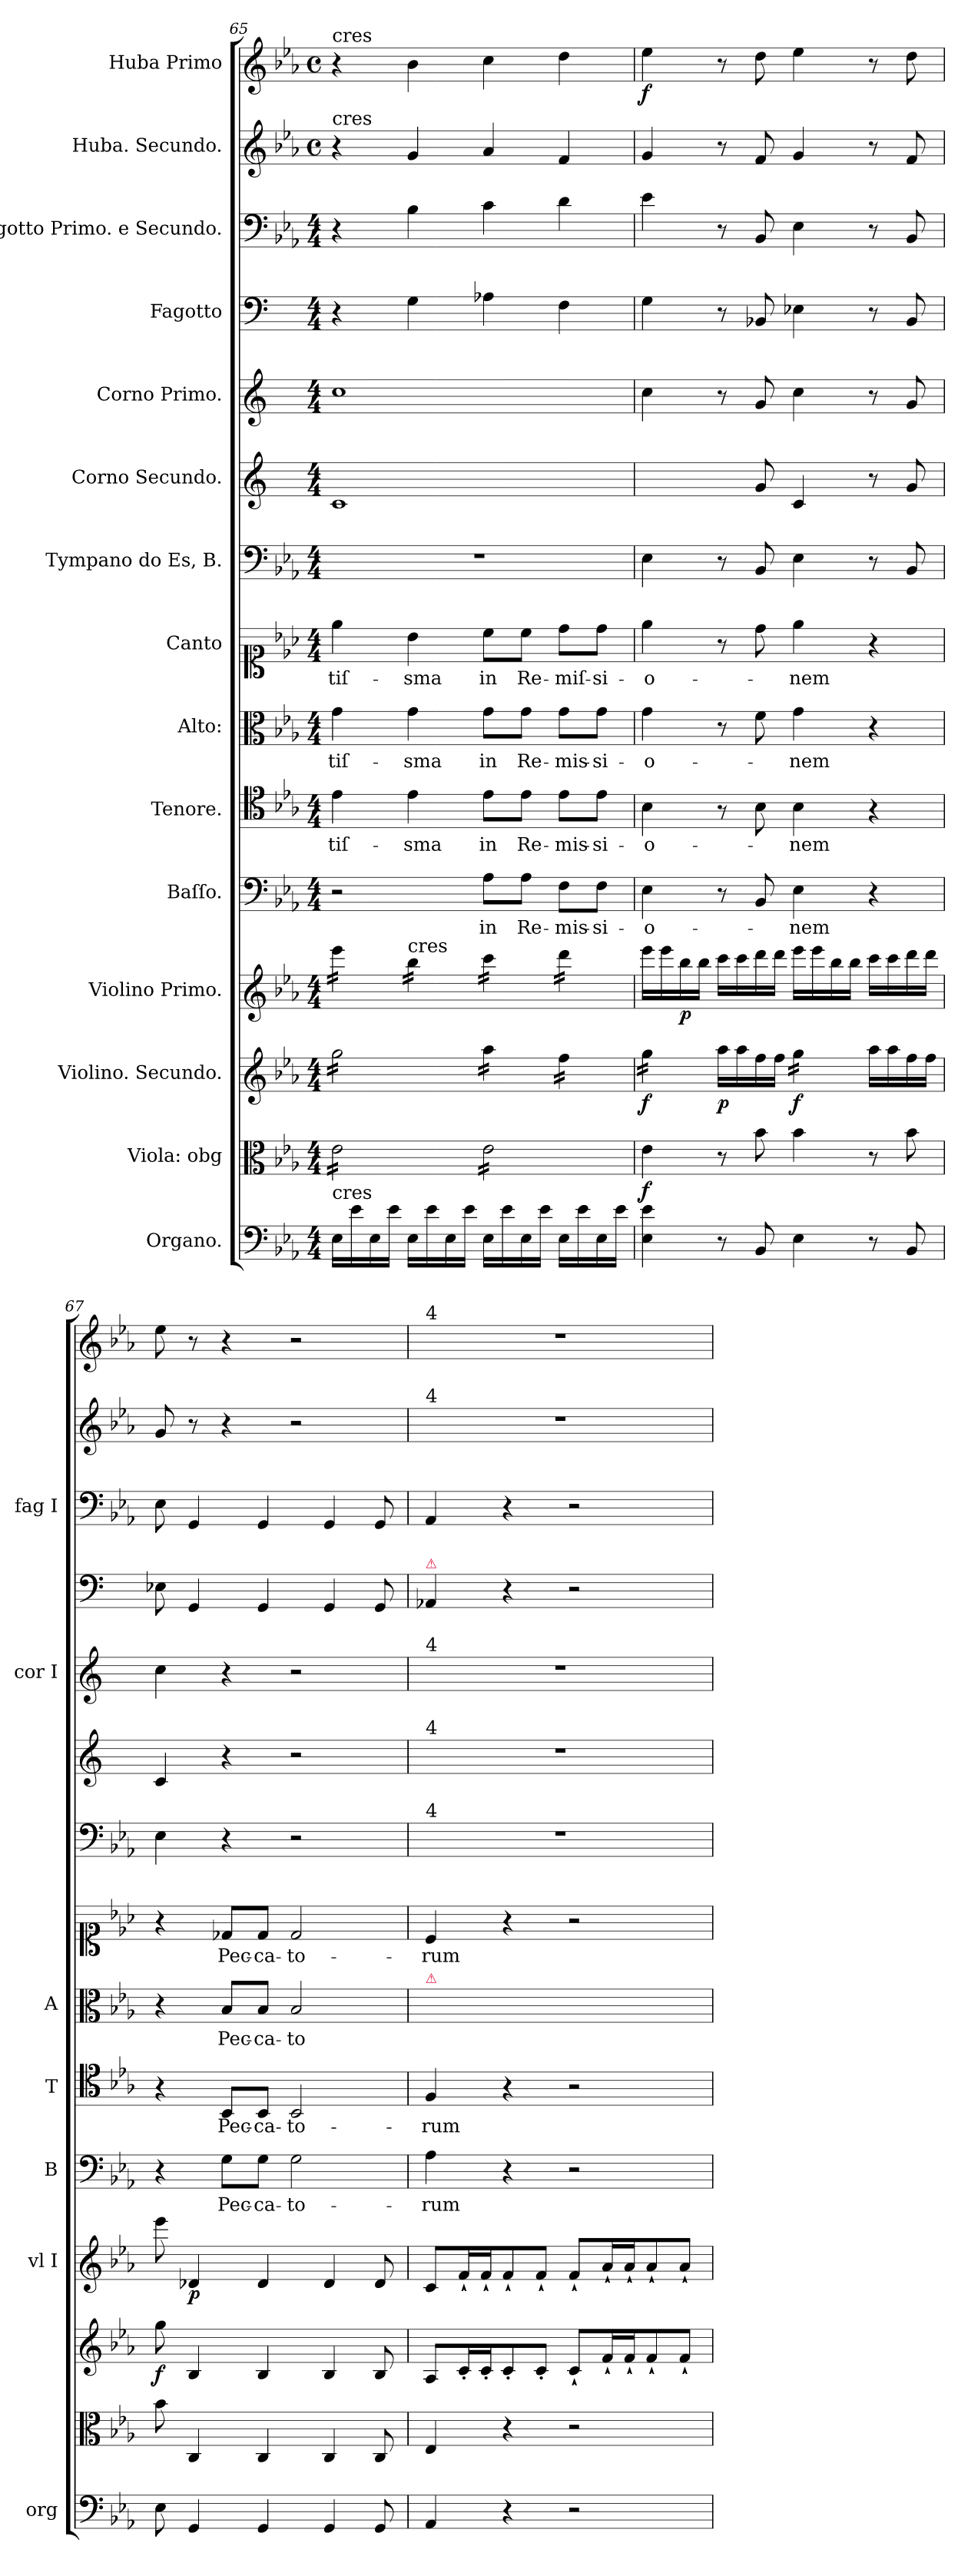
**kern	**dynam	**kern	**dynam	**kern	**dynam	**kern	**dynam	**kern	**text	**dynam	**kern	**text	**dynam	**kern	**text	**dynam	**kern	**text	**dynam	**kern	**kern	**kern	**dynam	**kern	**kern	**dynam	**kern	**kern	**dynam
*part15	*part15	*part14	*part14	*part13	*part13	*part12	*part12	*part11	*part11	*part11	*part10	*part10	*part10	*part9	*part9	*part9	*part8	*part8	*part8	*part7	*part6	*part5	*part5	*part4	*part3	*part3	*part2	*part1	*part1
*staff15	*staff15	*staff14	*staff14	*staff13	*staff13	*staff12	*staff12	*staff11	*staff11	*staff11	*staff10	*staff10	*staff10	*staff9	*staff9	*staff9	*staff8	*staff8	*staff8	*staff7	*staff6	*staff5	*staff5	*staff4	*staff3	*staff3	*staff2	*staff1	*staff1
*I"Organo.	*	*I"Viola: obg	*	*I"Violino. Secundo.	*	*I"Violino Primo.	*	*I"Baſſo.	*	*	*I"Tenore.	*	*	*I"Alto:	*	*	*I"Canto	*	*	*I"Tympano do Es, B.	*I"Corno Secundo.	*I"Corno Primo.	*	*I"Fagotto	*I"Fagotto Primo. e Secundo.	*	*I"Huba. Secundo.	*I"Huba Primo	*
*I'org	*	*	*	*	*	*I'vl I	*	*I'B	*	*	*I'T	*	*	*I'A	*	*	*	*	*	*	*	*I'cor I	*	*	*I'fag I	*	*	*	*
*clefF4	*	*clefC3	*	*clefG2	*	*clefG2	*	*clefF4	*	*	*clefC4	*	*	*clefC3	*	*	*clefC1	*	*	*clefF4	*clefG2	*clefG2	*	*clefF4	*clefF4	*	*clefG2	*clefG2	*
*	*	*	*	*	*	*	*	*	*	*	*	*	*	*	*	*	*	*	*	*	*ITrd-2c-3	*ITrd-2c-3	*	*	*	*	*	*	*
*k[b-e-a-]	*	*k[b-e-a-]	*	*k[b-e-a-]	*	*k[b-e-a-]	*	*k[b-e-a-]	*	*	*k[b-e-a-]	*	*	*k[b-e-a-]	*	*	*k[b-e-a-]	*	*	*k[b-e-a-]	*k[b-e-a-]	*k[b-e-a-]	*	*	*k[b-e-a-]	*	*k[b-e-a-]	*k[b-e-a-]	*
*E-:	*	*E-:	*	*E-:	*	*E-:	*	*E-:	*	*	*E-:	*	*	*E-:	*	*	*E-:	*	*	*E-:	*E-:	*E-:	*	*	*E-:	*	*E-:	*E-:	*
*M4/4	*	*M4/4	*	*M4/4	*	*M4/4	*	*M4/4	*	*	*M4/4	*	*	*M4/4	*	*	*M4/4	*	*	*M4/4	*M4/4	*M4/4	*	*M4/4	*M4/4	*	*M4/4	*M4/4	*
*	*	*	*	*	*	*	*	*	*	*	*	*	*	*	*	*	*	*	*	*	*	*	*	*	*	*	*met(c)	*met(c)	*
=65	=65	=65	=65	=65	=65	=65	=65	=65	=65	=65	=65	=65	=65	=65	=65	=65	=65	=65	=65	=65	=65	=65	=65	=65	=65	=65	=65	=65	=65
!	!	!	!	!	!	!	!	!	!	!	!	!	!	!	!	!	!	!	!	!	!	!	!	!	!	!	!	!LO:TX:t=cres	!
!	!	!	!	!	!	!	!	!	!	!	!	!	!	!	!	!	!	!	!	!	!	!	!	!	!	!	!LO:TX:t=cres	!	!
!	!	!	!	!LO:TX:t=cres	!	!	!	!	!	!	!	!	!	!	!	!	!	!	!	!	!	!	!	!	!	!	!	!	!
!LO:TX:t=cres	!	!	!	!	!	!	!	!	!	!	!	!	!	!	!	!	!	!	!	!	!	!	!	!	!	!	!	!	!
*	*	*tremolo	*	*	*	*	*	*	*	*	*	*	*	*	*	*	*	*	*	*	*	*	*	*	*	*	*	*	*
*	*	*	*	*tremolo	*	*	*	*	*	*	*	*	*	*	*	*	*	*	*	*	*	*	*	*	*	*	*	*	*
*	*	*	*	*	*	*tremolo	*	*	*	*	*	*	*	*	*	*	*	*	*	*	*	*	*	*	*	*	*	*	*
16E-\LL	.	16e-\LL	.	16gg\LL	.	16eee-\LL	.	2r	.	.	4e-\	-tiſ-	.	4g\	-tiſ-	.	4ee-\	-tiſ-	.	1r	1e-	1ee-	.	4r	4r	.	4r	4r	.
16e-\	.	16e-\	.	16gg\	.	16eee-\	.	.	.	.	.	.	.	.	.	.	.	.	.	.	.	.	.	.	.	.	.	.	.
16E-\	.	16e-\	.	16gg\	.	16eee-\	.	.	.	.	.	.	.	.	.	.	.	.	.	.	.	.	.	.	.	.	.	.	.
16e-\JJ	.	16e-\	.	16gg\	.	16eee-\JJ	.	.	.	.	.	.	.	.	.	.	.	.	.	.	.	.	.	.	.	.	.	.	.
!	!	!	!	!	!	!LO:TX:t=cres	!	!	!	!	!	!	!	!	!	!	!	!	!	!	!	!	!	!	!	!	!	!	!
!	!	!	!	!	!	!	!	!	!	!	!	!	!	!	!	!	!	!	!	!	!	!	!	!	!	!LO:DY:b	!	!	!
16E-\LL	.	16e-\	.	16gg\	.	16bb-\LL	.	.	.	.	4e-\	-sma	.	4g\	-sma	.	4b-\	-sma	.	.	.	.	.	4G\	4B-\	pia	4g/	4b-\	.
16e-\	.	16e-\	.	16gg\	.	16bb-\	.	.	.	.	.	.	.	.	.	.	.	.	.	.	.	.	.	.	.	.	.	.	.
16E-\	.	16e-\	.	16gg\	.	16bb-\	.	.	.	.	.	.	.	.	.	.	.	.	.	.	.	.	.	.	.	.	.	.	.
16e-\JJ	.	16e-\JJ	.	16gg\JJ	.	16bb-\JJ	.	.	.	.	.	.	.	.	.	.	.	.	.	.	.	.	.	.	.	.	.	.	.
16E-\LL	.	16e-\LL	.	16aa-\LL	.	16ccc\LL	.	8A-\L	in	.	8e-\L	in	.	8g\L	in	.	8cc\L	in	.	.	.	.	.	4A-\	4c\	.	4a-/	4cc\	.
16e-\	.	16e-\	.	16aa-\	.	16ccc\	.	.	.	.	.	.	.	.	.	.	.	.	.	.	.	.	.	.	.	.	.	.	.
16E-\	.	16e-\	.	16aa-\	.	16ccc\	.	8A-\J	Re-	.	8e-\J	Re-	.	8g\J	Re-	.	8cc\J	Re-	.	.	.	.	.	.	.	.	.	.	.
16e-\JJ	.	16e-\	.	16aa-\JJ	.	16ccc\JJ	.	.	.	.	.	.	.	.	.	.	.	.	.	.	.	.	.	.	.	.	.	.	.
16E-\LL	.	16e-\	.	16ff\LL	.	16ddd\LL	.	8F\L	-mis-	.	8e-\L	-mis-	.	8g\L	-mis-	.	8dd\L	-miſ-	.	.	.	.	.	4F\	4d\	.	4f/	4dd\	.
16e-\	.	16e-\	.	16ff\	.	16ddd\	.	.	.	.	.	.	.	.	.	.	.	.	.	.	.	.	.	.	.	.	.	.	.
16E-\	.	16e-\	.	16ff\	.	16ddd\	.	8F\J	-si-	.	8e-\J	-si-	.	8g\J	-si-	.	8dd\J	-si-	.	.	.	.	.	.	.	.	.	.	.
16e-\JJ	.	16e-\JJ	.	16ff\JJ	.	16ddd\JJ	.	.	.	.	.	.	.	.	.	.	.	.	.	.	.	.	.	.	.	.	.	.	.
*	*	*	*	*	*	*Xtremolo	*	*	*	*	*	*	*	*	*	*	*	*	*	*	*	*	*	*	*	*	*	*	*
*	*	*Xtremolo	*	*	*	*	*	*	*	*	*	*	*	*	*	*	*	*	*	*	*	*	*	*	*	*	*	*	*
=66	=66	=66	=66	=66	=66	=66	=66	=66	=66	=66	=66	=66	=66	=66	=66	=66	=66	=66	=66	=66	=66	=66	=66	=66	=66	=66	=66	=66	=66
!	!LO:DY:b	!	!	!	!	!	!LO:DY:b	!	!	!	!	!	!	!	!	!	!	!	!	!	!	!	!LO:DY:b	!	!	!	!	!	!
4E-\ 4e-\	fort	4e-\	f	16gg\LL	f	16eee-\LL	for	4E-\	-o-	.	4B-\	-o-	.	4g\	-o-	.	4ee-\	-o-	.	4E-\	4ryy	4ee-\	fort	4G\	4e-\	.	4g/	4ee-\	f
.	.	.	.	16gg\	.	16eee-\	.	.	.	.	.	.	.	.	.	.	.	.	.	.	.	.	.	.	.	.	.	.	.
.	.	.	.	16gg\	.	16bb-\	p	.	.	.	.	.	.	.	.	.	.	.	.	.	.	.	.	.	.	.	.	.	.
.	.	.	.	16gg\JJ	.	16bb-\JJ	.	.	.	.	.	.	.	.	.	.	.	.	.	.	.	.	.	.	.	.	.	.	.
*	*	*	*	*Xtremolo	*	*	*	*	*	*	*	*	*	*	*	*	*	*	*	*	*	*	*	*	*	*	*	*	*
8r	.	8r	.	16aa-\LL	p	16ccc\LL	.	8r	.	.	8r	.	.	8r	.	.	8r	.	.	8r	8ryy	8r	.	8r	8r	.	8r	8r	.
.	.	.	.	16aa-\	.	16ccc\	.	.	.	.	.	.	.	.	.	.	.	.	.	.	.	.	.	.	.	.	.	.	.
!	!	!	!	!	!	!	!LO:DY:b	!	!	!	!	!	!	!	!	!	!	!	!	!	!	!	!	!	!	!LO:DY:b	!	!	!
8BB-/	.	8b-\	.	16ff\	.	16ddd\	for	8BB-/	.	.	8B-\	.	.	8f\	.	.	8dd\	.	.	8BB-/	8b-/	8b-/	.	8BB-/	8BB-/	fort	8f/	8dd\	.
.	.	.	.	16ff\JJ	.	16ddd\JJ	.	.	.	.	.	.	.	.	.	.	.	.	.	.	.	.	.	.	.	.	.	.	.
*	*	*	*	*tremolo	*	*	*	*	*	*	*	*	*	*	*	*	*	*	*	*	*	*	*	*	*	*	*	*	*
4E-\	.	4b-\	.	16gg\LL	f	16eee-\LL	.	4E-\	-nem	.	4B-\	-nem	.	4g\	-nem	.	4ee-\	-nem	.	4E-\	4e-/	4ee-\	.	4E-\	4E-\	.	4g/	4ee-\	.
.	.	.	.	16gg\	.	16eee-\	.	.	.	.	.	.	.	.	.	.	.	.	.	.	.	.	.	.	.	.	.	.	.
!	!	!	!	!	!	!	!LO:DY:b	!	!	!	!	!	!	!	!	!	!	!	!	!	!	!	!	!	!	!	!	!	!
.	.	.	.	16gg\	.	16bb-\	pia	.	.	.	.	.	.	.	.	.	.	.	.	.	.	.	.	.	.	.	.	.	.
.	.	.	.	16gg\JJ	.	16bb-\JJ	.	.	.	.	.	.	.	.	.	.	.	.	.	.	.	.	.	.	.	.	.	.	.
*	*	*	*	*Xtremolo	*	*	*	*	*	*	*	*	*	*	*	*	*	*	*	*	*	*	*	*	*	*	*	*	*
!	!	!	!	!	!LO:DY:b	!	!	!	!	!	!	!	!	!	!	!	!	!	!	!	!	!	!	!	!	!	!	!	!
8r	.	8r	.	16aa-\LL	pia	16ccc\LL	.	4r	.	.	4r	.	.	4r	.	.	4r	.	.	8r	8r	8r	.	8r	8r	.	8r	8r	.
.	.	.	.	16aa-\	.	16ccc\	.	.	.	.	.	.	.	.	.	.	.	.	.	.	.	.	.	.	.	.	.	.	.
8BB-/	.	8b-\	.	16ff\	.	16ddd\	.	.	.	.	.	.	.	.	.	.	.	.	.	8BB-/	8b-/	8b-/	.	8BB-/	8BB-/	.	8f/	8dd\	.
.	.	.	.	16ff\JJ	.	16ddd\JJ	.	.	.	.	.	.	.	.	.	.	.	.	.	.	.	.	.	.	.	.	.	.	.
=67	=67	=67	=67	=67	=67	=67	=67	=67	=67	=67	=67	=67	=67	=67	=67	=67	=67	=67	=67	=67	=67	=67	=67	=67	=67	=67	=67	=67	=67
8E-\	.	8b-\	.	8gg\	f	8eee-\	.	4r	.	.	4r	.	.	4r	.	.	4r	.	.	4E-\	4e-/	4ee-\	.	8E-\	8E-\	.	8g/	8ee-\	.
!	!	!	!LO:DY:a	!	!LO:DY:a	!	!	!	!	!	!	!	!	!	!	!	!	!	!	!	!	!	!	!	!	!LO:DY:b	!	!	!
4GG/	.	4C/	piano	4B-/	pia	4d-X/	p	.	.	.	.	.	.	.	.	.	.	.	.	.	.	.	.	4GG/	4GG/	pia	8r	8r	.
!	!	!	!	!	!	!	!	!	!	!LO:DY:a	!	!	!LO:DY:a	!	!	!LO:DY:a	!	!	!LO:DY:a	!	!	!	!	!	!	!	!	!	!
.	.	.	.	.	.	.	.	8G\L	Pec-	piano	8BB-/L	Pec-	piano	8B-/L	Pec-	piano	8d-X/L	Pec-	piano	4r	4r	4r	.	.	.	.	4r	4r	.
4GG/	.	4C/	.	4B-/	.	4d-/	.	8G\J	-ca-	.	8BB-/J	-ca-	.	8B-/J	-ca-	.	8d-/J	-ca-	.	.	.	.	.	4GG/	4GG/	.	.	.	.
.	.	.	.	.	.	.	.	2G\	-to-	.	2BB-/	-to-	.	2B-/	-to-	.	2d-/	-to-	.	2r	2r	2r	.	.	.	.	2r	2r	.
4GG/	.	4C/	.	4B-/	.	4d-/	.	.	.	.	.	.	.	.	.	.	.	.	.	.	.	.	.	4GG/	4GG/	.	.	.	.
8GG/	.	8C/	.	8B-/	.	8d-/	.	.	.	.	.	.	.	.	.	.	.	.	.	.	.	.	.	8GG/	8GG/	.	.	.	.
=68	=68	=68	=68	=68	=68	=68	=68	=68	=68	=68	=68	=68	=68	=68	=68	=68	=68	=68	=68	=68	=68	=68	=68	=68	=68	=68	=68	=68	=68
!	!	!	!	!	!	!	!	!	!	!	!	!	!	!	!	!	!	!	!	!	!	!	!	!	!	!	!	!LO:TX:a:t=4	!
!	!	!	!	!	!	!	!	!	!	!	!	!	!	!	!	!	!	!	!	!	!	!	!	!	!	!	!LO:TX:a:t=4	!	!
!	!	!	!	!	!	!	!	!	!	!	!	!	!	!	!	!	!	!	!	!	!	!	!	!LO:TX:a:color=crimson:t=⚠	!	!	!	!	!
!	!	!	!	!	!	!	!	!	!	!	!	!	!	!	!	!	!	!	!	!	!	!LO:TX:a:t=4	!	!	!	!	!	!	!
!	!	!	!	!	!	!	!	!	!	!	!	!	!	!	!	!	!	!	!	!	!LO:TX:a:t=4	!	!	!	!	!	!	!	!
!	!	!	!	!	!	!	!	!	!	!	!	!	!	!	!	!	!	!	!	!LO:TX:a:t=4	!	!	!	!	!	!	!	!	!
!	!	!	!	!	!	!	!	!	!	!	!	!	!	!LO:TX:a:color=crimson:t=⚠	!	!	!	!	!	!	!	!	!	!	!	!	!	!	!
4AA-/	.	4E-/	.	8A-/L	.	8c/L	.	4A-\	-rum	.	4F/	-rum	.	1ryy	.	.	4c/	-rum	.	1r	1r	1r	.	4AA-/	4AA-/	.	1r	1r	.
!	!	!	!	!	!LO:DY:a	!	!LO:DY:b	!	!	!	!	!	!	!	!	!	!	!	!	!	!	!	!	!	!	!	!	!	!
.	.	.	.	16c'/L	forte	16f`/L	fort	.	.	.	.	.	.	.	.	.	.	.	.	.	.	.	.	.	.	.	.	.	.
.	.	.	.	16c'/J	.	16f`/J	.	.	.	.	.	.	.	.	.	.	.	.	.	.	.	.	.	.	.	.	.	.	.
4r	.	4r	.	8c'/	.	8f`/	.	4r	.	.	4r	.	.	.	.	.	4r	.	.	.	.	.	.	4r	4r	.	.	.	.
.	.	.	.	8c'/J	.	8f`/J	.	.	.	.	.	.	.	.	.	.	.	.	.	.	.	.	.	.	.	.	.	.	.
2r	.	2r	.	8c`/L	.	8f`/L	.	2r	.	.	2r	.	.	.	.	.	2r	.	.	.	.	.	.	2r	2r	.	.	.	.
.	.	.	.	16f`/L	.	16a-`/L	.	.	.	.	.	.	.	.	.	.	.	.	.	.	.	.	.	.	.	.	.	.	.
.	.	.	.	16f`/J	.	16a-`/J	.	.	.	.	.	.	.	.	.	.	.	.	.	.	.	.	.	.	.	.	.	.	.
.	.	.	.	8f`/	.	8a-`/	.	.	.	.	.	.	.	.	.	.	.	.	.	.	.	.	.	.	.	.	.	.	.
.	.	.	.	8f`/J	.	8a-`/J	.	.	.	.	.	.	.	.	.	.	.	.	.	.	.	.	.	.	.	.	.	.	.
=	=	=	=	=	=	=	=	=	=	=	=	=	=	=	=	=	=	=	=	=	=	=	=	=	=	=	=	=	=
*-	*-	*-	*-	*-	*-	*-	*-	*-	*-	*-	*-	*-	*-	*-	*-	*-	*-	*-	*-	*-	*-	*-	*-	*-	*-	*-	*-	*-	*-
